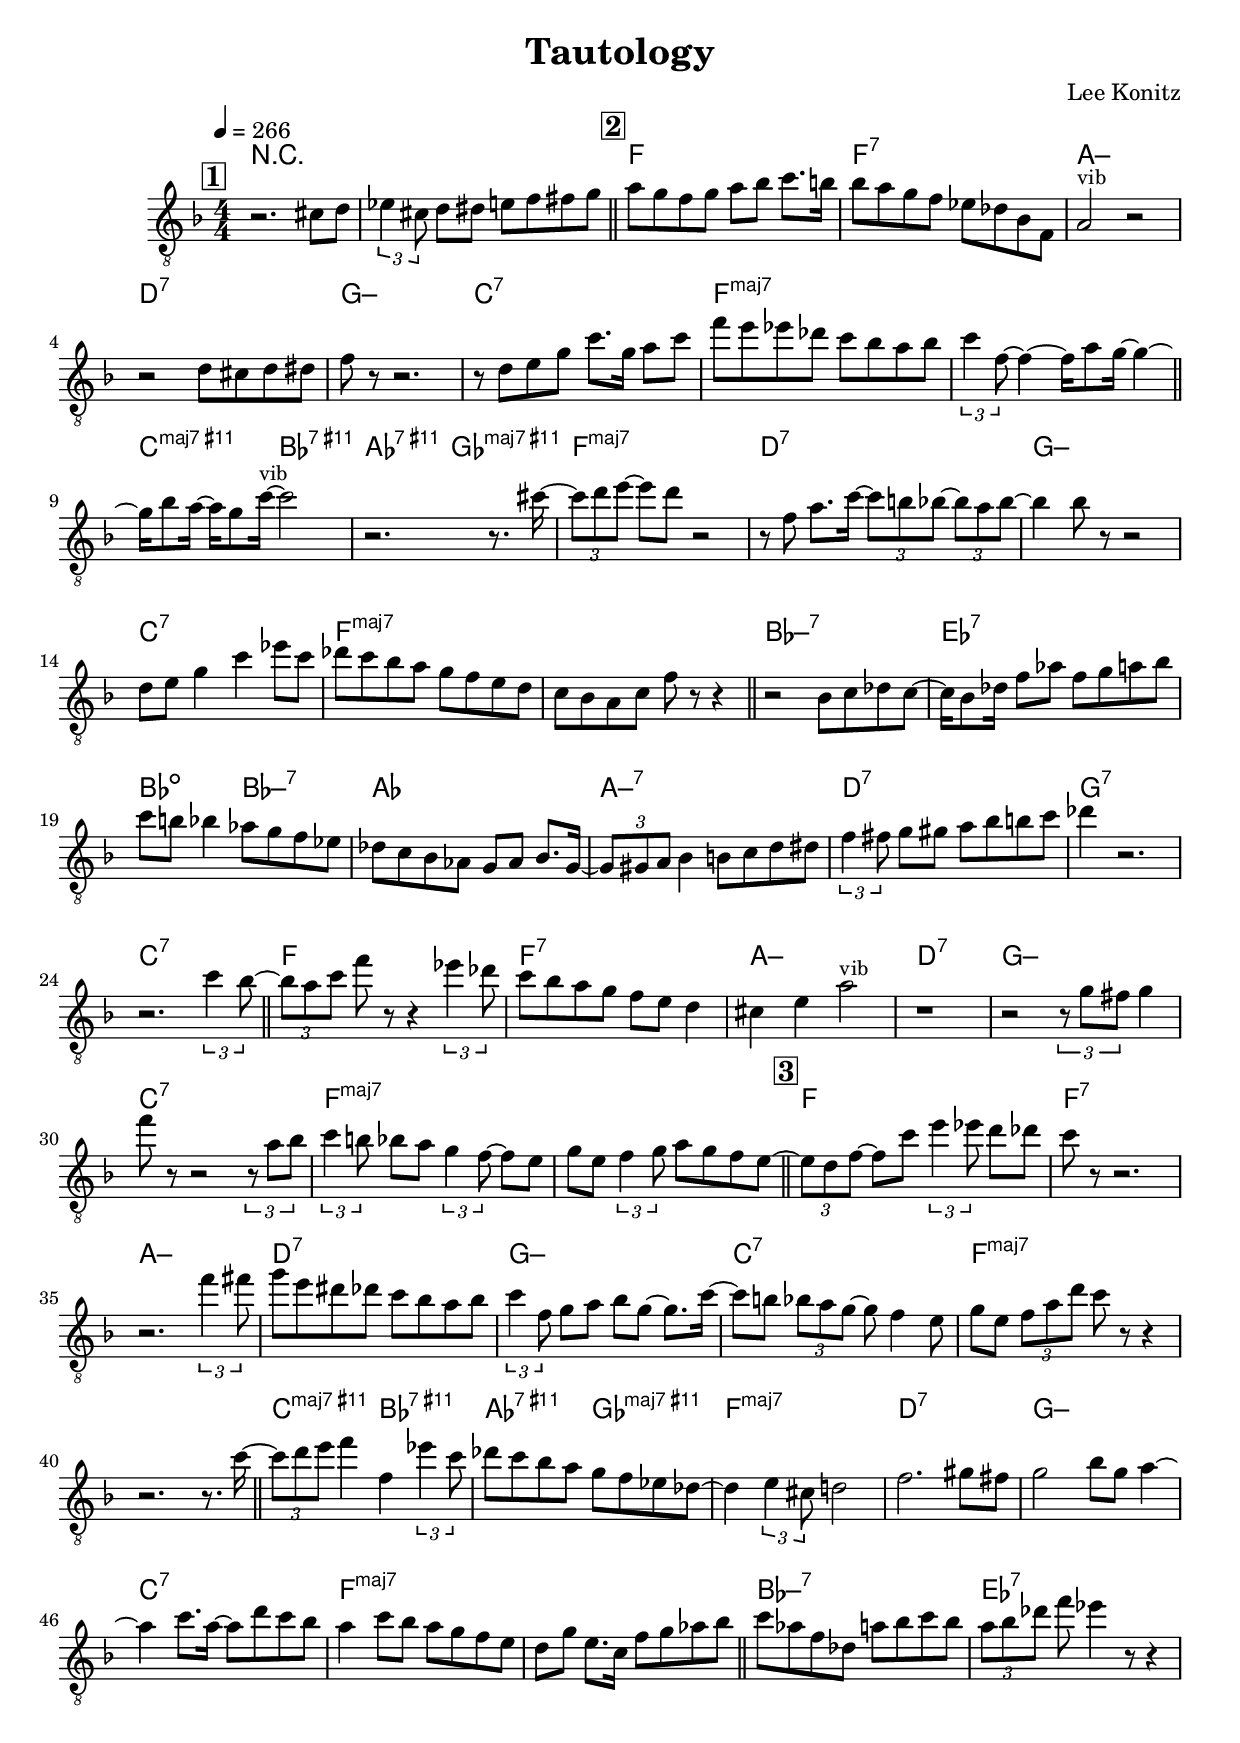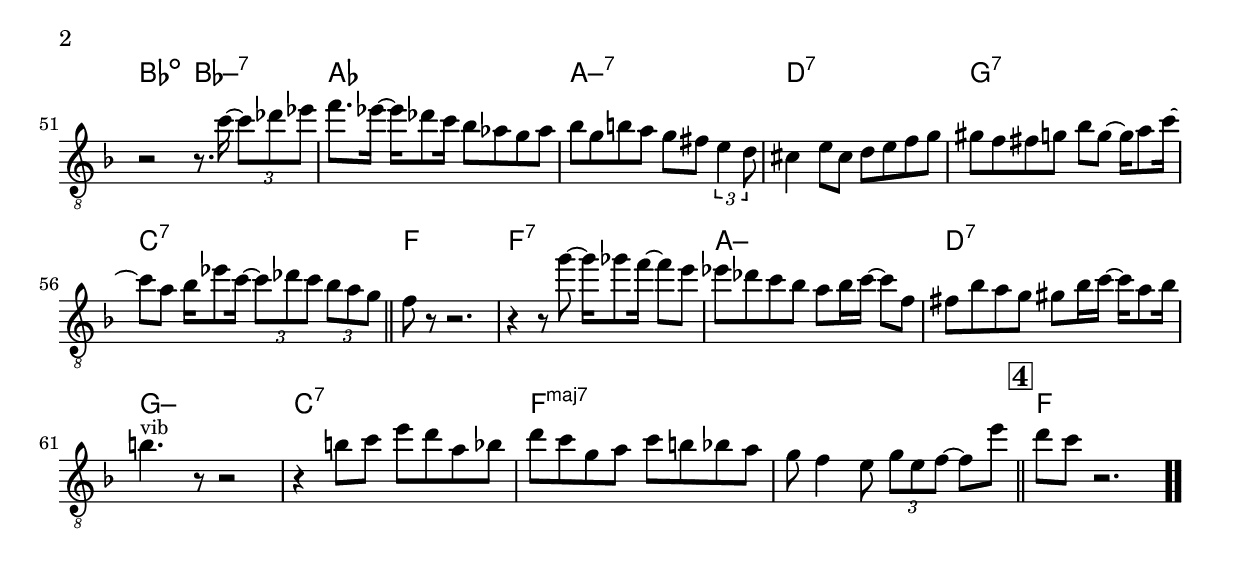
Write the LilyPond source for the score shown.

\version "2.13.2"

#(ly:set-option 'point-and-click #f)

\header {
  title = "Tautology"
  composer = "Lee Konitz"
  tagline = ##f
}
global =
{
    \override Staff.TimeSignature #'style = #'()
    \time 4/4
    \clef "treble_8"
    \key f \major
    \override Rest #'direction = #'0
    \override MultiMeasureRest #'staff-position = #0
}
\score
{
<<
    \transpose c' c'

    \new ChordNames { \chords {
      \set majorSevenSymbol = \markup { "maj7" }
      \set minorChordModifier = \markup { \char ##x2013 }
      | r1 | s1 
      | f1 | f1:7 | a1:min | d1:7 | g1:min | c1:7 | f1:maj | s1 
      | c2:maj11+.9 bes2:11+.9 | aes2:11+.9 ges2:maj11+.9 | f1:maj | d1:7 | g1:min | c1:7 | f1:maj | s1 
      | bes1:min7 | es1:7 | bes2:dim bes2:min7 | aes1 | a1:min7 | d1:7 | g1:7 | c1:7 
      | f1 | f1:7 | a1:min | d1:7 | g1:min | c1:7 | f1:maj | s1 
      | f1 | f1:7 | a1:min | d1:7 | g1:min | c1:7 | f1:maj | s1 
      | c2:maj11+.9 bes2:11+.9 | aes2:11+.9 ges2:maj11+.9 | f1:maj | d1:7 | g1:min | c1:7 | f1:maj | s1 
      | bes1:min7 | es1:7 | bes2:dim bes2:min7 | aes1 | a1:min7 | d1:7 | g1:7 | c1:7 
      | f1 | f1:7 | a1:min | d1:7 | g1:min | c1:7 | f1:maj | s1 
      | f1|
      }
      }

    \new Staff
    <<
    \transpose c' c'

    {
      \global
  		%\override Score.MetronomeMark #'transparent = ##t
  		%\override Score.MetronomeMark #'stencil = ##f
  		
  		\override HorizontalBracket #'direction = #UP
  		\override HorizontalBracket #'bracket-flare = #'(0 . 0)
  		
  		\override TextSpanner #'dash-fraction = #1.0
  		\override TextSpanner #'bound-details #'left #'text = \markup{ \concat{\draw-line #'(0 . -1.0) \draw-line #'(1.0 . 0) }}
  		\override TextSpanner #'bound-details #'right #'text = \markup{ \concat{ \draw-line #'(1.0 . 0) \draw-line #'(0 . -1.0) }}
          \set Score.markFormatter = #format-mark-box-numbers


      \tempo 4 = 266
      \set Score.currentBarNumber = #-1
     
      \bar "||" \mark \default r2. cis'8 d'8 
      | \tuplet 3/2 {es'4 cis'8} d'8 dis'8 e'8 f'8 fis'8 g'8 
      \bar "||" \mark \default a'8 g'8 f'8 g'8 a'8 bes'8 c''8. b'16 
      | bes'8 a'8 g'8 f'8 es'8 des'8 bes8 f8 
      | a2^\markup{\left-align \small vib} r2 
      | r2 d'8 cis'8 d'8 dis'8 
      | f'8 r8 r2. 
      | r8 d'8 e'8 g'8 c''8. g'16 a'8 c''8 
      | f''8 e''8 es''8 des''8 c''8 bes'8 a'8 bes'8 
      | \tuplet 3/2 {c''4 f'8~} f'4~ f'16 a'8 g'16~ g'4~ 
      \bar "||" g'16 bes'8 a'16~ a'16 g'8 c''16~^\markup{\left-align \small vib} c''2 
      | r2. r8. cis''16~ 
      | \tuplet 3/2 {cis''8 d''8 e''8~} e''8 d''8 r2 
      | r8 f'8 a'8. c''16~ \tuplet 3/2 {c''8 b'8 bes'8~} \tuplet 3/2 {bes'8 a'8 bes'8~} 
      | bes'4 bes'8 r8 r2 
      | d'8 e'8 g'4 c''4 es''8 c''8 
      | des''8 c''8 bes'8 a'8 g'8 f'8 e'8 d'8 
      | c'8 bes8 a8 c'8 f'8 r8 r4 
      \bar "||" r2 bes8 c'8 des'8 c'8~ 
      | c'16 bes8 des'16 f'8 aes'8 f'8 g'8 a'8 bes'8 
      | c''8 b'8 bes'4 aes'8 g'8 f'8 es'8 
      | des'8 c'8 bes8 aes8 g8 aes8 bes8. g16~ 
      | \tuplet 3/2 {g8 gis8 a8} bes4 b8 c'8 d'8 dis'8 
      | \tuplet 3/2 {f'4 fis'8} g'8 gis'8 a'8 bes'8 b'8 c''8 
      | des''4 r2. 
      | r2. \tuplet 3/2 {c''4 bes'8~} 
      \bar "||" \tuplet 3/2 {bes'8 a'8 c''8} f''8 r8 r4 \tuplet 3/2 {es''4 des''8} 
      | c''8 bes'8 a'8 g'8 f'8 e'8 d'4 
      | cis'4 e'4 a'2^\markup{\left-align \small vib} 
      | r1 
      | r2 \tuplet 3/2 {r8 g'8 fis'8} g'4 
      | f''8 r8 r2 \tuplet 3/2 {r8 a'8 bes'8} 
      | \tuplet 3/2 {c''4 b'8} bes'8 a'8 \tuplet 3/2 {g'4 f'8~} f'8 e'8 
      | g'8 e'8 \tuplet 3/2 {f'4 g'8} a'8 g'8 f'8 e'8~ 
      \bar "||" \mark \default \tuplet 3/2 {e'8 d'8 f'8~} f'8 c''8 \tuplet 3/2 {e''4 es''8} d''8 des''8 
      | c''8 r8 r2. 
      | r2. \tuplet 3/2 {f''4 fis''8} 
      | g''8 e''8 dis''8 des''8 c''8 bes'8 a'8 bes'8 
      | \tuplet 3/2 {c''4 f'8} g'8 a'8 bes'8 g'8~ g'8. c''16~ 
      | c''8 b'8 \tuplet 3/2 {bes'8 a'8 g'8~} g'8 f'4 e'8 
      | g'8 e'8 \tuplet 3/2 {f'8 a'8 d''8} c''8 r8 r4 
      | r2. r8. c''16~ 
      \bar "||" \tuplet 3/2 {c''8 d''8 e''8} f''4 f'4 \tuplet 3/2 {es''4 c''8} 
      | des''8 c''8 bes'8 a'8 g'8 f'8 es'8 des'8~ 
      | des'4 \tuplet 3/2 {e'4 cis'8} d'2 
      | f'2. gis'8 fis'8 
      | g'2 bes'8 g'8 a'4~ 
      | a'4 c''8. a'16~ a'8 d''8 c''8 bes'8 
      | a'4 c''8 bes'8 a'8 g'8 f'8 e'8 
      | d'8 g'8 e'8. c'16 f'8 g'8 aes'8 bes'8 
      \bar "||" c''8 aes'8 f'8 des'8 a'8 bes'8 c''8 bes'8 
      | \tuplet 3/2 {a'8 bes'8 des''8} f''8 es''4 r8 r4 
      | r2 r8. c''16~ \tuplet 3/2 {c''8 des''8 es''8} 
      | f''8. es''16~ es''16 des''8 c''16 bes'8 aes'8 g'8 aes'8 
      | bes'8 g'8 b'8 a'8 g'8 fis'8 \tuplet 3/2 {e'4 d'8} 
      | cis'4 e'8 cis'8 d'8 e'8 f'8 g'8 
      | gis'8 f'8 fis'8 g'8 bes'8 g'8~ g'16 a'8 c''16~ 
      | c''8 a'8 bes'16 es''8 c''16~ \tuplet 3/2 {c''8 des''8 c''8} \tuplet 3/2 {bes'8 a'8 g'8} 
      \bar "||" f'8 r8 r2. 
      | r4 r8 g''8~ g''16 ges''8 f''16~ f''8 e''8 
      | es''8 des''8 c''8 bes'8 a'8 bes'16 c''16~ c''8 f'8 
      | fis'8 bes'8 a'8 g'8 gis'8 bes'16 c''16~ c''16 a'8 bes'16 
      | b'4.^\markup{\left-align \small vib} r8 r2 
      | r4 b'8 c''8 e''8 d''8 a'8 bes'8 
      | d''8 c''8 g'8 a'8 c''8 b'8 bes'8 a'8 
      | g'8 f'4 e'8 \tuplet 3/2 {g'8 e'8 f'8~} f'8 e''8 
      \bar "||" \mark \default d''8 c''8 r2.\bar  ".."
    }
    >>
>>    
}
